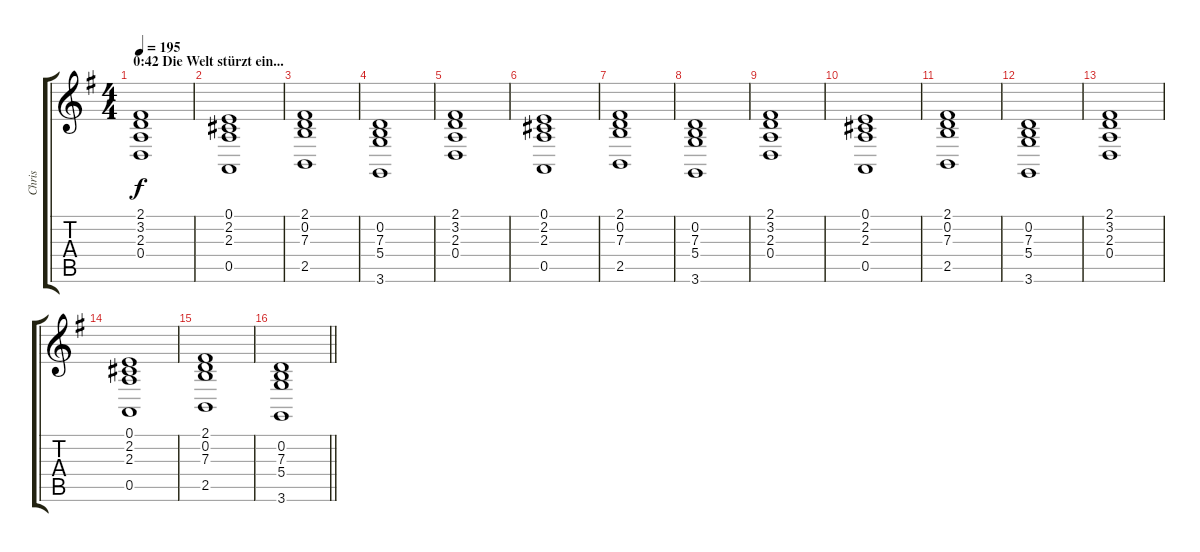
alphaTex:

\track ("Chris" "Chris") {instrument drawbarorgan}
\staff {score tabs}
\tuning (E4 B3 G3 D3 A2 E2) {hide}
\ts (4 4)
\section ("" "0:42 Die Welt stürzt ein...")
\tempo 195
\clef g2
\ks g
(2.1 3.2 2.3 0.4).1{dy f} |
(0.1 2.2 2.3 0.5).1 |
(2.1 0.2 7.3 2.5).1 |
(0.2 7.3 5.4 3.6).1 |
(2.1 3.2 2.3 0.4).1 |
(0.1 2.2 2.3 0.5).1 |
(2.1 0.2 7.3 2.5).1 |
(0.2 7.3 5.4 3.6).1 |
(2.1 3.2 2.3 0.4).1 |
(0.1 2.2 2.3 0.5).1 |
(2.1 0.2 7.3 2.5).1 |
(0.2 7.3 5.4 3.6).1 |
(2.1 3.2 2.3 0.4).1 |
(0.1 2.2 2.3 0.5).1 |
(2.1 0.2 7.3 2.5).1 |
\barLineRight lightlight
(0.2 7.3 5.4 3.6).1
